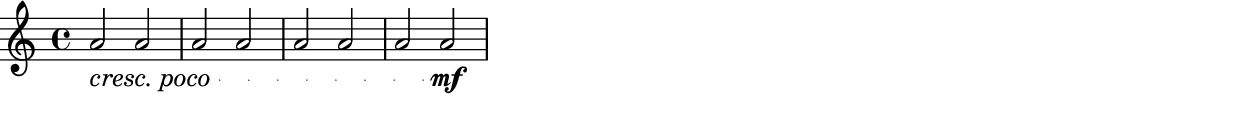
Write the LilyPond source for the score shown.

%% Generated by lilypond-book
%% Options: [exampleindent=10.16\mm,indent=0\mm,line-width=160\mm,paper-height=845.047\pt,paper-width=597.508\pt,papersize='(cons (* 597.508 pt) (* 845.047 pt)),quote]
\include "lilypond-book-preamble.ly"


% ****************************************************************
% Start cut-&-pastable-section
% ****************************************************************

#(ly:set-option 'eps-box-padding 3.000000)



\paper {
  #(set-paper-size '(cons (* 597.508 pt) (* 845.047 pt)))
  indent = 0\mm
  line-width = 160\mm
  % offset the left padding, also add 1mm as lilypond creates cropped
  % images with a little space on the right
  line-width = #(- line-width (* mm  3.000000) (* mm 1))
  line-width = 160\mm - 2.0 * 10.16\mm
  % offset the left padding, also add 1mm as lilypond creates cropped
  % images with a little space on the right
  line-width = #(- line-width (* mm  3.000000) (* mm 1))
}

\layout {
  
}




% ****************************************************************
% ly snippet:
% ****************************************************************
\sourcefilename "snippets/changing-text-and-spanner-styles-for-text-dynamics.ly"
\sourcefileline 0
%% DO NOT EDIT this file manually; it was automatically
%% generated from the LilyPond Snippet Repository
%% (http://lsr.di.unimi.it).
%%
%% Make any changes in the LSR itself, or in
%% `Documentation/snippets/new/`, then run
%% `scripts/auxiliar/makelsr.pl`.
%%
%% This file is in the public domain.

\version "2.24.0"

\header {
%% Translation of GIT committish: a8a85e19654e46d725563e6deba44083ef137a2c
  texidocja = "
クレッシェンドやデクレッシェンドに使われるテキストは @code{crescendoText},
@code{decrescendoText} コンテキスト プロパティをセットすることで@c
変更できます。

スパナの線は、@code{DynamicTextSpanner} の @code{style} プロパティを@c
セットすることでスタイルを変更できます。デフォルトの値は @code{'dashed-line}
であり、他に @code{'line}, @code{'dotted-line}, @code{'none} が設定できます。
"
  doctitleja = "テキストによる強弱記号のテキストとスパナのスタイルを変更する"

%% Translation of GIT committish: 2f3474d9af596d677ed5b7ce720ae4d0954a6b51
  texidocit = "
Il testo usato per i @emph{crescendo} e i @emph{decrescendo} può essere cambiato
modificando le proprietà di contesto @code{crescendoText} e
@code{decrescendoText}.

Lo stile della linea dell'estensore può essere cambiato modificando la
proprietà @code{'style} di @code{DynamicTextSpanner}.  Il valore predefinito
è @code{'dashed-line}; gli altri valori possibili sono @code{'line},
@code{'dotted-line} e @code{'none}.

"
  doctitleit = "Cambiare gli stili del testo e degli estensori per le dinamiche testuali"

%% Translation of GIT committish: 41a008e75e2fe29536406cdf0d71c32a4606f2b8
  texidocfr = "
Le texte par défaut des crescendos et decrescendos se change en
modifiant les propriétés de contexte @code{crescendoText} et
@code{decrescendoText}.

L'aspect de la ligne d'extension est fonction de la propriété
@code{'style} du @code{DynamicTextSpanner}. Sa valeur par défaut est
@code{'dashed-line}, mais d'autres valeurs sont disponibles, comme
@code{'line}, @code{'dotted-line} et @code{'none}.
"

  doctitlefr = "Modification du texte et de l'extension de nuances textuelles"

%% Translation of GIT committish: b35da384a3367d8ee49a28f697c0ae8fb88b2e1e
  texidoces = "
Se puede modificar el texto empleado para los @emph{crescendos} y
@emph{decrescendos} modificando las propiedades de contexto
@code{crescendoText} y @code{decrescendoText}.

El estilo de la línea de extensión se puede cambiar modificando la
propiedad @code{'style} de @code{DynamicTextSpanner}.  El valor
predeterminado es @code{'dashed-line} (línea discontinua), y entre
otros valores posibles se encuentran @code{'line} (línea),
@code{'dotted-line} (línea de puntos) y @code{'none} (nada):
"
  doctitlees = "Cambiar el texto y los estilos de objeto de extensión para las indicaciones dinámicas textuales"

%% Translation of GIT committish: 0a868be38a775ecb1ef935b079000cebbc64de40
texidocde = "
Der Text, der für Crescendo und Decrescendo gesetzt wird, kann geändert
werden, indem man die Eigenschaften @code{crescendoText} und
@code{decrescendoText} verändert.  Der Stil des Streckers kann auch
geändert werden, indem die @code{'style}-Eigenschaft des
@code{DynamicTextSpanner} beeinflusst wird.  Der Standardwert ist
@code{'hairpin}, andere Möglichkeiten sind @code{'line}, @code{'dashed-line}
und @code{'dotted-line}.
"
  doctitlede = "Text und Strecker-Stile für Dynamik-Texte ändern"

%% Translation of GIT committish: 8ffecf6be17c6ec2ff87cf31873121a8cce29b09
  texidocca = "
Es pot modificar el text empleat per als crescendos i decrescendos
modificant les propietats de context @code{crescendoText} i
@code{decrescendoText}.

L'estil de la línia d'extensió es pot canviar modificant la propietat
@code{'style} de @code{DynamicTextSpanner}.  El valor predeterminat és
@code{'dashed-line} (línia discontínua), i entre d'altres valors
possibles es troben @code{'line} (línia), @code{'dotted-line} (línia
de punts) i @code{'none} (res):

"
  doctitleca = "Canviar el text i els estils d'objecte d'extensió per a les indicacions dinàmiques textuals"

  lsrtags = "expressive-marks, tweaks-and-overrides"

  texidoc = "
The text used for @emph{crescendos} and @emph{decrescendos} can be
changed by modifying the context properties @code{crescendoText} and
@code{decrescendoText}.

The style of the spanner line can be changed by modifying the
@code{'style} property of @code{DynamicTextSpanner}.  The default value
is @code{'dashed-line}, and other possible values include @code{'line},
@code{'dotted-line} and @code{'none}.
"

  doctitle = "Changing text and spanner styles for text dynamics"
} % begin verbatim


\relative c'' {
  \set crescendoText = \markup { \italic { cresc. poco } }
  \set crescendoSpanner = #'text
  \override DynamicTextSpanner.style = #'dotted-line
  a2\< a
  a2 a
  a2 a
  a2 a\mf
}



% ****************************************************************
% end ly snippet
% ****************************************************************
